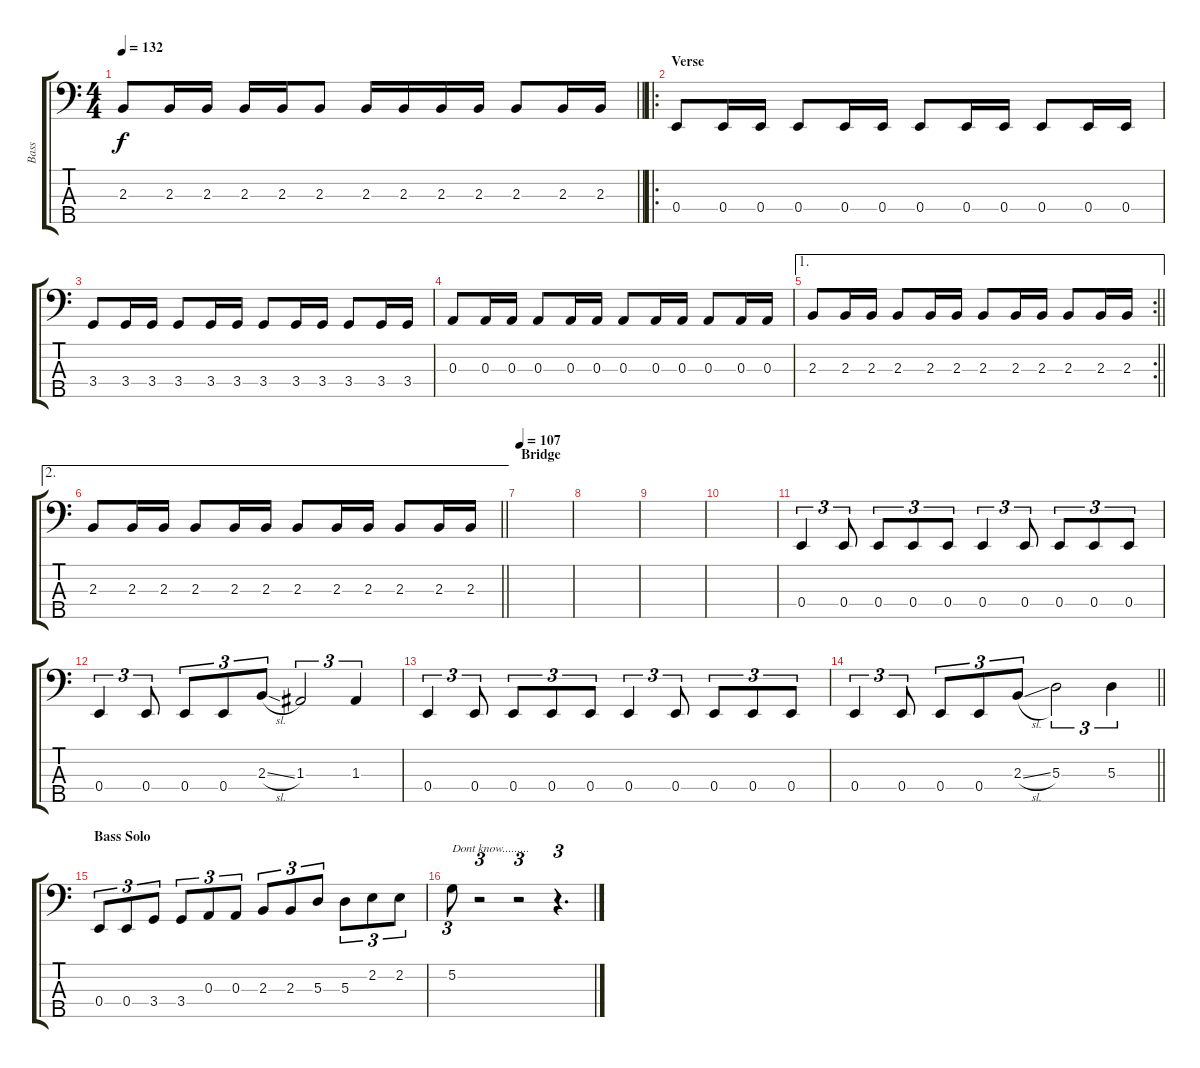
\track ("Bass" "Bass") {instrument electricbassfinger}
\staff {score tabs}
\tuning (G2 D2 A1 E1 B0) {hide}
\ts (4 4)
\tempo 132
\clef f4
\barLineRight lightlight
\ks c
2.3.8{dy f} 2.3.16 2.3.16 2.3.16 2.3.16 2.3.8 2.3.16 2.3.16 2.3.16 2.3.16 2.3.8 2.3.16 2.3.16 |
\ro
\section ("" "Verse")
0.4.8 0.4.16 0.4.16 0.4.8 0.4.16 0.4.16 0.4.8 0.4.16 0.4.16 0.4.8 0.4.16 0.4.16 |
3.4.8 3.4.16 3.4.16 3.4.8 3.4.16 3.4.16 3.4.8 3.4.16 3.4.16 3.4.8 3.4.16 3.4.16 |
0.3.8 0.3.16 0.3.16 0.3.8 0.3.16 0.3.16 0.3.8 0.3.16 0.3.16 0.3.8 0.3.16 0.3.16 |
\ae 1
\rc 2
\barLineRight lightlight
2.3.8 2.3.16 2.3.16 2.3.8 2.3.16 2.3.16 2.3.8 2.3.16 2.3.16 2.3.8 2.3.16 2.3.16 |
\ae 2
\barLineRight lightlight
2.3.8 2.3.16 2.3.16 2.3.8 2.3.16 2.3.16 2.3.8 2.3.16 2.3.16 2.3.8 2.3.16 2.3.16 |
\section ("" "Bridge")
\tempo 107
|
|
|
|
0.4.4{tu (3 2)} 0.4.8{tu (3 2)} 0.4.8{tu (3 2)} 0.4.8{tu (3 2)} 0.4.8{tu (3 2)} 0.4.4{tu (3 2)} 0.4.8{tu (3 2)} 0.4.8{tu (3 2)} 0.4.8{tu (3 2)} 0.4.8{tu (3 2)} |
0.4.4{tu (3 2)} 0.4.8{tu (3 2)} 0.4.8{tu (3 2)} 0.4.8{tu (3 2)} 2.3{sl}.8{tu (3 2)} 1.3.2{tu (3 2)} 1.3.4{tu (3 2)} |
0.4.4{tu (3 2)} 0.4.8{tu (3 2)} 0.4.8{tu (3 2)} 0.4.8{tu (3 2)} 0.4.8{tu (3 2)} 0.4.4{tu (3 2)} 0.4.8{tu (3 2)} 0.4.8{tu (3 2)} 0.4.8{tu (3 2)} 0.4.8{tu (3 2)} |
\barLineRight lightlight
0.4.4{tu (3 2)} 0.4.8{tu (3 2)} 0.4.8{tu (3 2)} 0.4.8{tu (3 2)} 2.3{sl}.8{tu (3 2)} 5.3.2{tu (3 2)} 5.3.4{tu (3 2)} |
\section ("" "Bass Solo")
0.4.8{tu (3 2)} 0.4.8{tu (3 2)} 3.4.8{tu (3 2)} 3.4.8{tu (3 2)} 0.3.8{tu (3 2)} 0.3.8{tu (3 2)} 2.3.8{tu (3 2)} 2.3.8{tu (3 2)} 5.3.8{tu (3 2)} 5.3.8{tu (3 2)} 2.2.8{tu (3 2)} 2.2.8{tu (3 2)} |
5.2.8{tu (3 2) txt "Dont know........."} r.2{tu (3 2)} r.2{tu (3 2)} r.4{d tu (3 2)}
